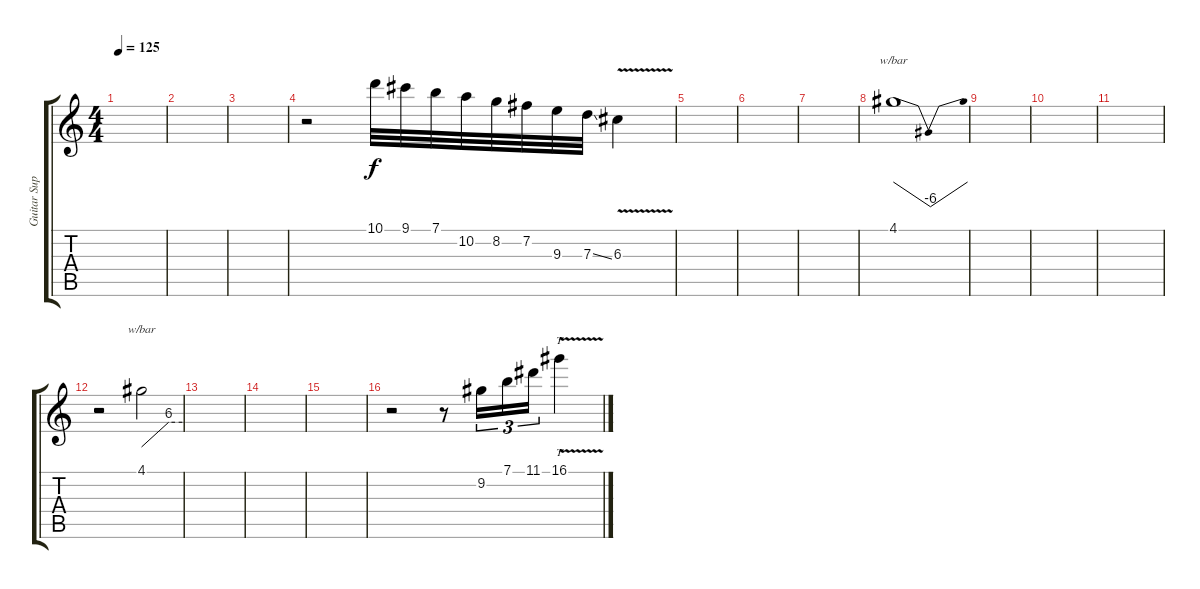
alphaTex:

\track ("Guitar Sup" "Guitar Sup") {instrument overdrivenguitar}
\staff {score tabs}
\tuning (E4 B3 G3 D3 A2 E2) {hide}
\ts (4 4)
\tempo 125
\clef g2
\ks c
|
|
|
r.2 10.1.32 9.1.32 7.1.32 10.2.32 8.2.32 7.2.32 9.3.32 7.3{ss}.32 6.3{v}.4 |
|
|
|
4.1.1{tbe (dip default 0 0 30 -24 60 0)} |
|
|
|
r.2 4.1.2{tbe (custom default 0 0 40 24 60 24)} |
|
|
|
r.2 r.8 9.2.16{tu (3 2)} 7.1.16{tu (3 2)} 11.1.16{tu (3 2)} 16.1{v}.4{tt}
